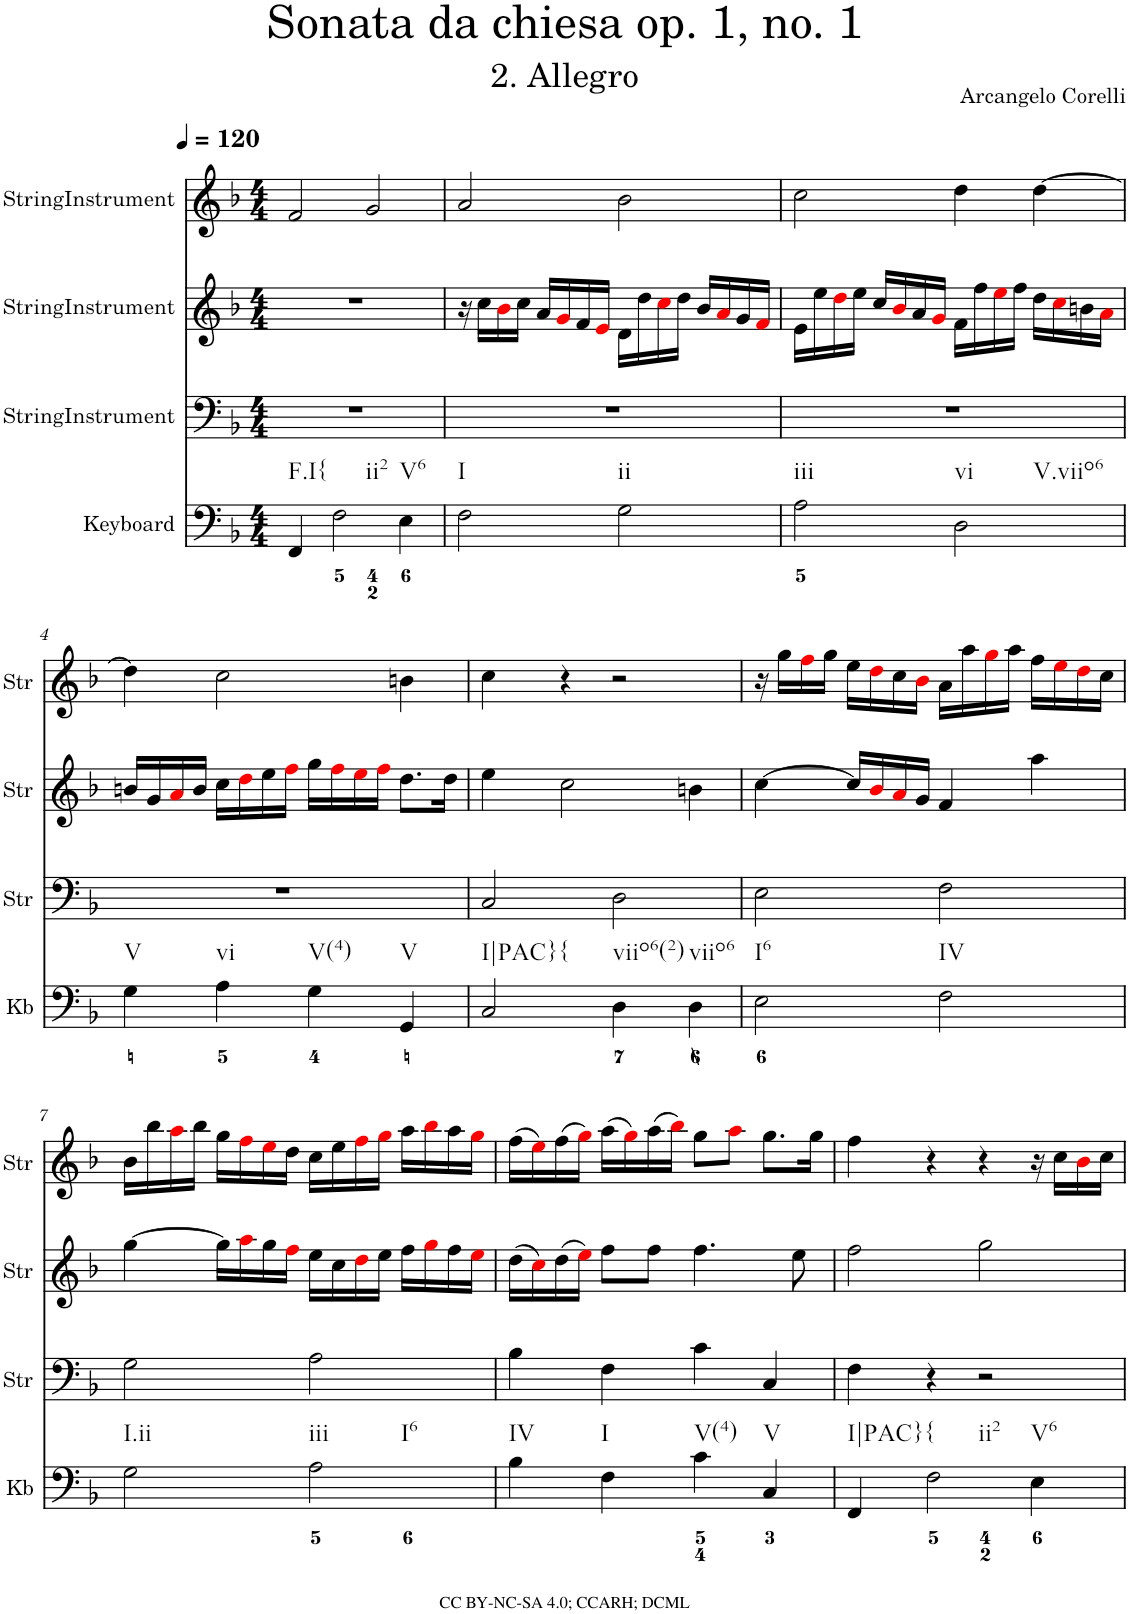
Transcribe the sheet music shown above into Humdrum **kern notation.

**kern	**kern	**kern	**kern
*part4	*part3	*part2	*part1
*staff4	*staff3	*staff2	*staff1
*I"Keyboard	*I"StringInstrument	*I"StringInstrument	*I"StringInstrument
*I'Kb	*I'Str	*I'Str	*I'Str
*clefF4	*clefF4	*clefG2	*clefG2
*k[b-]	*k[b-]	*k[b-]	*k[b-]
*M4/4	*M4/4	*M4/4	*M4/4
*MM120	*MM120	*MM120	*MM120
=1	=1	=1	=1
!LO:TX:b:t=F.I{	!	!	!
4FF/	1r	1r	2f/
!LO:TX:b:t=ii2	!	!	!
2F\	.	.	.
.	.	.	2g/
!LO:TX:b:t=V6	!	!	!
4E\	.	.	.
=2	=2	=2	=2
!LO:TX:b:t=I	!	!	!
2F\	1r	16r	2a/
.	.	16cc\LL	.
.	.	16b-i\	.
.	.	16cc\JJ	.
.	.	16a/LL	.
.	.	16gi/	.
.	.	16f/	.
.	.	16ei/JJ	.
!LO:TX:b:t=ii	!	!	!
2G\	.	16d\LL	2b-\
.	.	16dd\	.
.	.	16cci\	.
.	.	16dd\JJ	.
.	.	16b-/LL	.
.	.	16ai/	.
.	.	16g/	.
.	.	16fi/JJ	.
=3	=3	=3	=3
!LO:TX:b:t=iii	!	!	!
2A\	1r	16e\LL	2cc\
.	.	16ee\	.
.	.	16ddi\	.
.	.	16ee\JJ	.
.	.	16cc/LL	.
.	.	16b-i/	.
.	.	16a/	.
.	.	16gi/JJ	.
!LO:TX:b:t=vi	!	!	!
!LO:TX:b:t=V.viio6	!	!	!
2D\	.	16f\LL	4dd\
.	.	16ff\	.
.	.	16eei\	.
.	.	16ff\JJ	.
.	.	16dd\LL	[4dd\
.	.	16cci\	.
.	.	16bn\	.
.	.	16ai\JJ	.
!!LO:LB:g=z
=4	=4	=4	=4
!LO:TX:b:t=V	!	!	!
4G\	1r	16bn/LL	4dd\]
.	.	16g/	.
.	.	16ai/	.
.	.	16b/JJ	.
!LO:TX:b:t=vi	!	!	!
4A\	.	16cc\LL	2cc\
.	.	16ddi\	.
.	.	16ee\	.
.	.	16ffi\JJ	.
!LO:TX:b:t=V(4)	!	!	!
4G\	.	16gg\LL	.
.	.	16ffi\	.
.	.	16eei\	.
.	.	16ffi\JJ	.
!LO:TX:b:t=V	!	!	!
4GG/	.	8.dd\L	4bn\
.	.	16dd\Jk	.
=5	=5	=5	=5
!LO:TX:b:t=I|PAC}	!	!	!
!LO:TX:b:t={	!	!	!
2C/	2C/	4ee\	4cc\
.	.	2cc\	4r
!LO:TX:b:t=viio6(2)	!	!	!
4D\	2D\	.	2r
!LO:TX:b:t=viio6	!	!	!
4D\	.	4bn\	.
=6	=6	=6	=6
!LO:TX:b:t=I6	!	!	!
2E\	2E\	[4cc\	16r
.	.	.	16gg\LL
.	.	.	16ffi\
.	.	.	16gg\JJ
.	.	16cc/LL]	16ee\LL
.	.	16b-i/	16ddi\
.	.	16ai/	16cc\
.	.	16g/JJ	16b-i\JJ
!LO:TX:b:t=IV	!	!	!
2F\	2F\	4f/	16a\LL
.	.	.	16aa\
.	.	.	16ggi\
.	.	.	16aa\JJ
.	.	4aa\	16ff\LL
.	.	.	16eei\
.	.	.	16ddi\
.	.	.	16cc\JJ
!!LO:LB:g=z
=7	=7	=7	=7
!LO:TX:b:t=I.ii	!	!	!
2G\	2G\	[4gg\	16b-\LL
.	.	.	16bb-\
.	.	.	16aai\
.	.	.	16bb-\JJ
.	.	16gg\LL]	16gg\LL
.	.	16aai\	16ffi\
.	.	16gg\	16eei\
.	.	16ffi\JJ	16dd\JJ
!LO:TX:b:t=iii	!	!	!
!LO:TX:b:t=I6	!	!	!
2A\	2A\	16ee\LL	16cc\LL
.	.	16cc\	16ee\
.	.	16ddi\	16ffi\
.	.	16ee\JJ	16ggi\JJ
.	.	16ff\LL	16aa\LL
.	.	16ggi\	16bb-i\
.	.	16ff\	16aa\
.	.	16eei\JJ	16ggi\JJ
=8	=8	=8	=8
!LO:TX:b:t=IV	!	!	!
4B-\	4B-\	(16dd\LL	(16ff\LL
.	.	16cci\)	16eei\)
.	.	(16dd\	(16ff\
.	.	16eei\JJ)	16ggi\JJ)
!LO:TX:b:t=I	!	!	!
4F\	4F\	8ff\L	(16aa\LL
.	.	.	16ggi\)
.	.	8ff\J	(16aa\
.	.	.	16bb-i\JJ)
!LO:TX:b:t=V(4)	!	!	!
4c\	4c\	4.ff\	8gg\L
.	.	.	8aai\J
!LO:TX:b:t=V	!	!	!
4C/	4C/	.	8.gg\L
.	.	8ee\	.
.	.	.	16gg\Jk
=9	=9	=9	=9
!LO:TX:b:t=I|PAC}	!	!	!
4FF/	4F\	2ff\	4ff\
!LO:TX:b:t={	!	!	!
!LO:TX:b:t=ii2	!	!	!
2F\	4r	.	4r
.	2r	2gg\	4r
!LO:TX:b:t=V6	!	!	!
4E\	.	.	16r
.	.	.	16cc\LL
.	.	.	16b-i\
.	.	.	16cc\JJ
=	=	=	=
*-	*-	*-	*-
